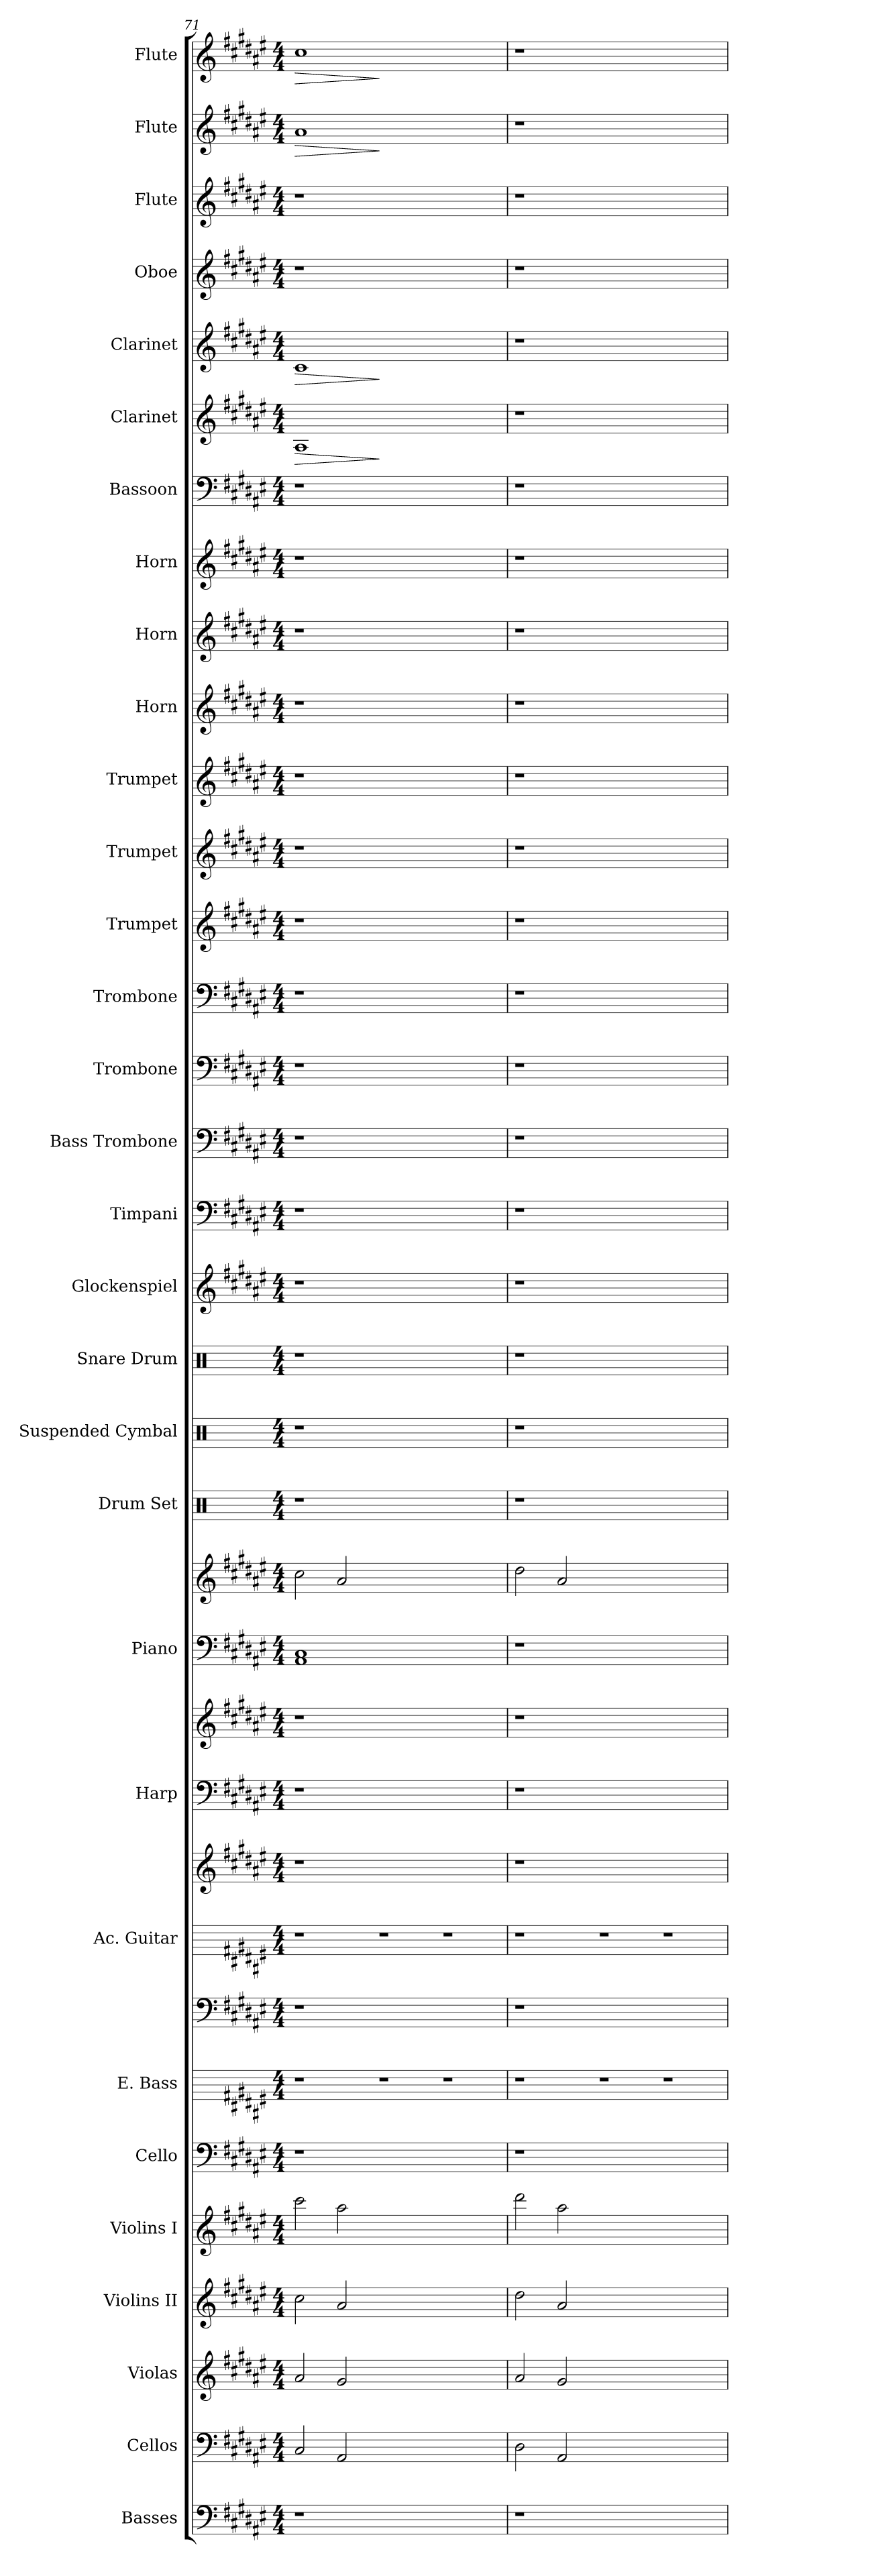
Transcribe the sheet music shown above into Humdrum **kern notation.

**kern	**kern	**kern	**kern	**kern	**kern	**kern	**kern	**kern	**kern	**kern	**kern	**kern	**kern	**kern	**kern	**kern	**kern	**kern	**kern	**kern	**kern	**kern	**kern	**kern	**kern	**kern	**kern	**kern	**kern	**dynam	**kern	**dynam	**kern	**kern	**kern	**dynam	**kern	**dynam
*part31	*part30	*part29	*part28	*part27	*part26	*part25	*part25	*part24	*part24	*part23	*part23	*part22	*part22	*part21	*part20	*part19	*part18	*part17	*part16	*part15	*part14	*part13	*part12	*part11	*part10	*part9	*part8	*part7	*part6	*part6	*part5	*part5	*part4	*part3	*part2	*part2	*part1	*part1
*staff35	*staff34	*staff33	*staff32	*staff31	*staff30	*staff29	*staff28	*staff27	*staff26	*staff25	*staff24	*staff23	*staff22	*staff21	*staff20	*staff19	*staff18	*staff17	*staff16	*staff15	*staff14	*staff13	*staff12	*staff11	*staff10	*staff9	*staff8	*staff7	*staff6	*staff6	*staff5	*staff5	*staff4	*staff3	*staff2	*staff2	*staff1	*staff1
*I"Basses	*I"Cellos	*I"Violas	*I"Violins II	*I"Violins I	*I"Cello	*I"E. Bass	*	*I"Ac. Guitar	*	*I"Harp	*	*I"Piano	*	*I"Drum Set	*I"Suspended Cymbal	*I"Snare Drum	*I"Glockenspiel	*I"Timpani	*I"Bass Trombone	*I"Trombone	*I"Trombone	*I"Trumpet	*I"Trumpet	*I"Trumpet	*I"Horn	*I"Horn	*I"Horn	*I"Bassoon	*I"Clarinet	*	*I"Clarinet	*	*I"Oboe	*I"Flute	*I"Flute	*	*I"Flute	*
*	*	*	*	*	*	*	*	*	*	*	*	*	*	*	*I'Cym	*I'Sn Dr	*	*	*	*	*	*	*	*	*	*	*	*	*	*	*	*	*	*	*	*	*	*
*clefF4	*clefF4	*clefG2	*clefG2	*clefG2	*clefF4	*	*clefF4	*	*clefG2	*clefF4	*clefG2	*clefF4	*clefG2	*clefX	*clefX	*clefX	*clefG2	*clefF4	*clefF4	*clefF4	*clefF4	*clefG2	*clefG2	*clefG2	*clefG2	*clefG2	*clefG2	*clefF4	*clefG2	*	*clefG2	*	*clefG2	*clefG2	*clefG2	*	*clefG2	*
*ITrd7c12	*	*	*	*	*	*ITrd7c12	*ITrd7c12	*ITrd7c12	*ITrd7c12	*	*	*	*	*	*	*	*ITrd-14c-24	*	*	*	*	*	*	*	*	*	*	*	*	*	*	*	*	*ITrd-7c-12	*	*	*	*
*k[f#c#g#d#a#e#]	*k[f#c#g#d#a#e#]	*k[f#c#g#d#a#e#]	*k[f#c#g#d#a#e#]	*k[f#c#g#d#a#e#]	*k[f#c#g#d#a#e#]	*k[f#c#g#d#a#e#]	*k[f#c#g#d#a#e#]	*k[f#c#g#d#a#e#]	*k[f#c#g#d#a#e#]	*k[f#c#g#d#a#e#]	*k[f#c#g#d#a#e#]	*k[f#c#g#d#a#e#]	*k[f#c#g#d#a#e#]	*	*	*	*k[f#c#g#d#a#e#]	*k[f#c#g#d#a#e#]	*k[f#c#g#d#a#e#]	*k[f#c#g#d#a#e#]	*k[f#c#g#d#a#e#]	*k[f#c#g#d#a#e#]	*k[f#c#g#d#a#e#]	*k[f#c#g#d#a#e#]	*k[f#c#g#d#a#e#]	*k[f#c#g#d#a#e#]	*k[f#c#g#d#a#e#]	*k[f#c#g#d#a#e#]	*k[f#c#g#d#a#e#]	*	*k[f#c#g#d#a#e#]	*	*k[f#c#g#d#a#e#]	*k[f#c#g#d#a#e#]	*k[f#c#g#d#a#e#]	*	*k[f#c#g#d#a#e#]	*
*F#:	*F#:	*F#:	*F#:	*F#:	*F#:	*F#:	*F#:	*F#:	*F#:	*F#:	*F#:	*F#:	*F#:	*	*	*	*F#:	*F#:	*F#:	*F#:	*F#:	*F#:	*F#:	*F#:	*F#:	*F#:	*F#:	*F#:	*F#:	*	*F#:	*	*F#:	*F#:	*F#:	*	*F#:	*
*M4/4	*M4/4	*M4/4	*M4/4	*M4/4	*M4/4	*M4/4	*M4/4	*M4/4	*M4/4	*M4/4	*M4/4	*M4/4	*M4/4	*M4/4	*M4/4	*M4/4	*M4/4	*M4/4	*M4/4	*M4/4	*M4/4	*M4/4	*M4/4	*M4/4	*M4/4	*M4/4	*M4/4	*M4/4	*M4/4	*	*M4/4	*	*M4/4	*M4/4	*M4/4	*	*M4/4	*
=71	=71	=71	=71	=71	=71	=71	=71	=71	=71	=71	=71	=71	=71	=71	=71	=71	=71	=71	=71	=71	=71	=71	=71	=71	=71	=71	=71	=71	=71	=71	=71	=71	=71	=71	=71	=71	=71	=71
!	!	!	!	!	!	!	!	!	!	!	!	!	!	!	!	!	!	!	!	!	!	!	!	!	!	!	!	!	!	!LO:HP:b	!	!LO:HP:b	!	!	!	!LO:HP:b	!	!LO:HP:b
1r	2C#	2a#	2cc#	2ccc#	1r	1r	1r	1r	1r	1r	1r	1C# 1AA#	2cc#	1r	1r	1r	1r	1r	1r	1r	1r	1r	1r	1r	1r	1r	1r	1r	1A#	>	1c#	>	1r	1r	1a#	>	1cc#	>
.	2AA#	2g#	2a#	2aa#	.	.	.	.	.	.	.	.	2a#	.	.	.	.	.	.	.	.	.	.	.	.	.	.	.	.	.	.	.	.	.	.	.	.	.
0ryy	0ryy	0ryy	0ryy	0ryy	0ryy	1r	0ryy	1r	0ryy	0ryy	0ryy	0ryy	0ryy	0ryy	0ryy	0ryy	0ryy	0ryy	0ryy	0ryy	0ryy	0ryy	0ryy	0ryy	0ryy	0ryy	0ryy	0ryy	0ryy	]	0ryy	]	0ryy	0ryy	0ryy	]	0ryy	]
.	.	.	.	.	.	1r	.	1r	.	.	.	.	.	.	.	.	.	.	.	.	.	.	.	.	.	.	.	.	.	.	.	.	.	.	.	.	.	.
=72	=72	=72	=72	=72	=72	=72	=72	=72	=72	=72	=72	=72	=72	=72	=72	=72	=72	=72	=72	=72	=72	=72	=72	=72	=72	=72	=72	=72	=72	=72	=72	=72	=72	=72	=72	=72	=72	=72
1r	2D#	2a#	2dd#	2ddd#	1r	1r	1r	1r	1r	1r	1r	1r	2dd#	1r	1r	1r	1r	1r	1r	1r	1r	1r	1r	1r	1r	1r	1r	1r	1r	.	1r	.	1r	1r	1r	.	1r	.
.	2AA#	2g#	2a#	2aa#	.	.	.	.	.	.	.	.	2a#	.	.	.	.	.	.	.	.	.	.	.	.	.	.	.	.	.	.	.	.	.	.	.	.	.
0ryy	0ryy	0ryy	0ryy	0ryy	0ryy	1r	0ryy	1r	0ryy	0ryy	0ryy	0ryy	0ryy	0ryy	0ryy	0ryy	0ryy	0ryy	0ryy	0ryy	0ryy	0ryy	0ryy	0ryy	0ryy	0ryy	0ryy	0ryy	0ryy	.	0ryy	.	0ryy	0ryy	0ryy	.	0ryy	.
.	.	.	.	.	.	1r	.	1r	.	.	.	.	.	.	.	.	.	.	.	.	.	.	.	.	.	.	.	.	.	.	.	.	.	.	.	.	.	.
=	=	=	=	=	=	=	=	=	=	=	=	=	=	=	=	=	=	=	=	=	=	=	=	=	=	=	=	=	=	=	=	=	=	=	=	=	=	=
*-	*-	*-	*-	*-	*-	*-	*-	*-	*-	*-	*-	*-	*-	*-	*-	*-	*-	*-	*-	*-	*-	*-	*-	*-	*-	*-	*-	*-	*-	*-	*-	*-	*-	*-	*-	*-	*-	*-
